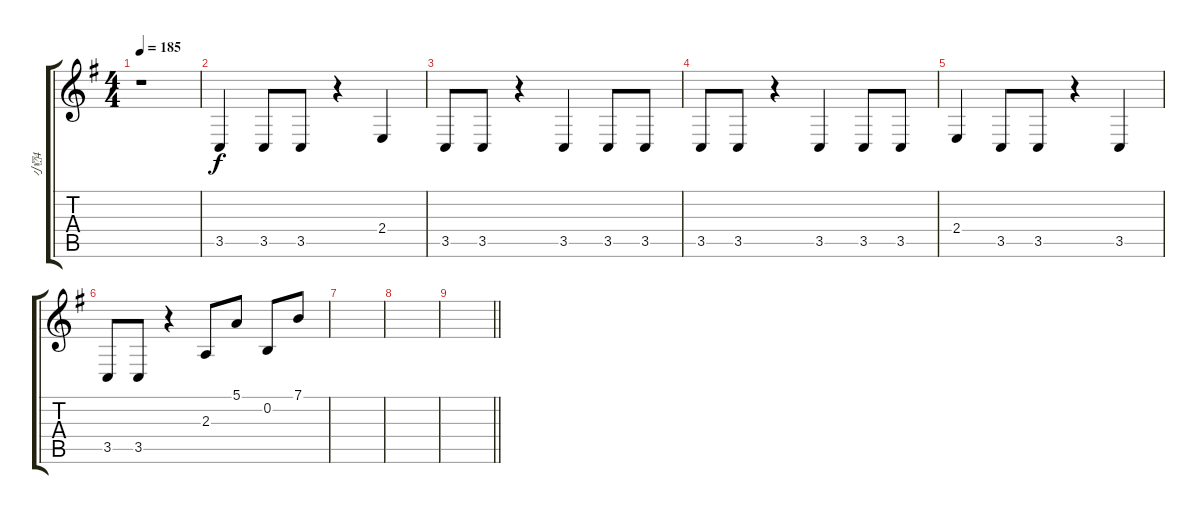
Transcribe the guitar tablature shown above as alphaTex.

\track ("小4" "小4") {instrument synthbrass1}
\staff {score tabs}
\tuning (E4 B3 G3 D3 A2 E2) {hide}
\ts (4 4)
\tempo 185
\clef g2
\ks g
r.1{dy f} |
3.5.4 3.5.8 3.5.8 r.4 2.4.4 |
3.5.8 3.5.8 r.4 3.5.4 3.5.8 3.5.8 |
3.5.8 3.5.8 r.4 3.5.4 3.5.8 3.5.8 |
2.4.4 3.5.8 3.5.8 r.4 3.5.4 |
3.5.8 3.5.8 r.4 2.3.8 5.1.8 0.2.8 7.1.8 |
|
|
\barLineRight lightlight
